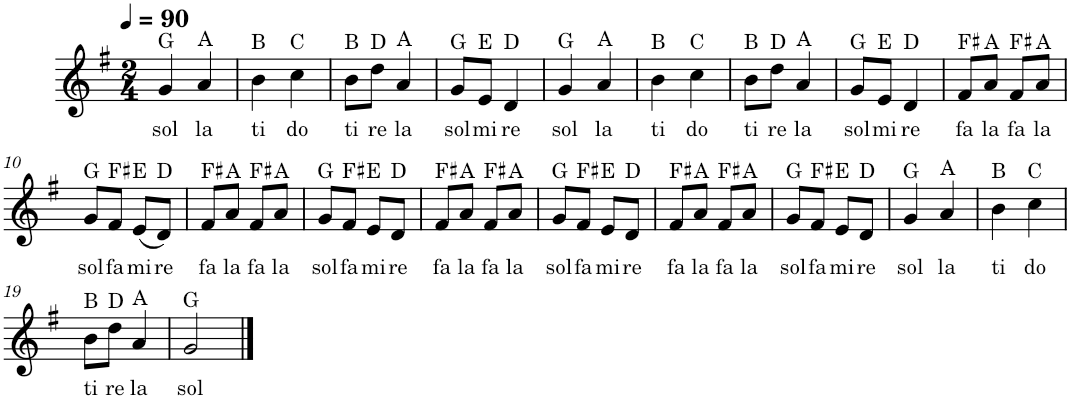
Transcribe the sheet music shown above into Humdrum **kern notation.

**kern	**text
*part1	*part1
*staff1	*staff1
*I"Piano	*
*I'Pno.	*
*clefG2	*
*k[f#]	*
*M2/4	*
*MM90	*
=1	=1
!LO:TX:a:t=G	!
!	!LO:LY:b
4g/	sol
!LO:TX:a:t=A	!
!	!LO:LY:b
4a/	la
=2	=2
!LO:TX:a:t=B	!
!	!LO:LY:b
4b\	ti
!LO:TX:a:t=C	!
!	!LO:LY:b
4cc\	do
=3	=3
!LO:TX:a:t=B	!
!	!LO:LY:b
8b\L	ti
!LO:TX:a:t=D	!
!	!LO:LY:b
8dd\J	re
!LO:TX:a:t=A	!
!	!LO:LY:b
4a/	la
=4	=4
!LO:TX:a:t=G	!
!	!LO:LY:b
8g/L	sol
!LO:TX:a:t=E	!
!	!LO:LY:b
8e/J	mi
!LO:TX:a:t=D	!
!	!LO:LY:b
4d/	re
=5	=5
!LO:TX:a:t=G	!
!	!LO:LY:b
4g/	sol
!LO:TX:a:t=A	!
!	!LO:LY:b
4a/	la
=6	=6
!LO:TX:a:t=B	!
!	!LO:LY:b
4b\	ti
!LO:TX:a:t=C	!
!	!LO:LY:b
4cc\	do
=7	=7
!LO:TX:a:t=B	!
!	!LO:LY:b
8b\L	ti
!LO:TX:a:t=D	!
!	!LO:LY:b
8dd\J	re
!LO:TX:a:t=A	!
!	!LO:LY:b
4a/	la
=8	=8
!LO:TX:a:t=G	!
!	!LO:LY:b
8g/L	sol
!LO:TX:a:t=E	!
!	!LO:LY:b
8e/J	mi
!LO:TX:a:t=D	!
!	!LO:LY:b
4d/	re
=9	=9
!LO:TX:a:t=F♯	!
!	!LO:LY:b
8f#/L	fa
!LO:TX:a:t=A	!
!	!LO:LY:b
8a/J	la
!LO:TX:a:t=F♯	!
!	!LO:LY:b
8f#/L	fa
!LO:TX:a:t=A	!
!	!LO:LY:b
8a/J	la
!!LO:LB:g=z
=10	=10
!LO:TX:a:t=G	!
!	!LO:LY:b
8g/L	sol
!LO:TX:a:t=F♯	!
!	!LO:LY:b
8f#/J	fa
!LO:TX:a:t=E	!
!	!LO:LY:b
(8e/L	mi
!LO:TX:a:t=D	!
!	!LO:LY:b
8d/J)	re
=11	=11
!LO:TX:a:t=F♯	!
!	!LO:LY:b
8f#/L	fa
!LO:TX:a:t=A	!
!	!LO:LY:b
8a/J	la
!LO:TX:a:t=F♯	!
!	!LO:LY:b
8f#/L	fa
!LO:TX:a:t=A	!
!	!LO:LY:b
8a/J	la
=12	=12
!LO:TX:a:t=G	!
!	!LO:LY:b
8g/L	sol
!LO:TX:a:t=F♯	!
!	!LO:LY:b
8f#/J	fa
!LO:TX:a:t=E	!
!	!LO:LY:b
8e/L	mi
!LO:TX:a:t=D	!
!	!LO:LY:b
8d/J	re
=13	=13
!LO:TX:a:t=F♯	!
!	!LO:LY:b
8f#/L	fa
!LO:TX:a:t=A	!
!	!LO:LY:b
8a/J	la
!LO:TX:a:t=F♯	!
!	!LO:LY:b
8f#/L	fa
!LO:TX:a:t=A	!
!	!LO:LY:b
8a/J	la
=14	=14
!LO:TX:a:t=G	!
!	!LO:LY:b
8g/L	sol
!LO:TX:a:t=F♯	!
!	!LO:LY:b
8f#/J	fa
!LO:TX:a:t=E	!
!	!LO:LY:b
8e/L	mi
!LO:TX:a:t=D	!
!	!LO:LY:b
8d/J	re
=15	=15
!LO:TX:a:t=F♯	!
!	!LO:LY:b
8f#/L	fa
!LO:TX:a:t=A	!
!	!LO:LY:b
8a/J	la
!LO:TX:a:t=F♯	!
!	!LO:LY:b
8f#/L	fa
!LO:TX:a:t=A	!
!	!LO:LY:b
8a/J	la
=16	=16
!LO:TX:a:t=G	!
!	!LO:LY:b
8g/L	sol
!LO:TX:a:t=F♯	!
!	!LO:LY:b
8f#/J	fa
!LO:TX:a:t=E	!
!	!LO:LY:b
8e/L	mi
!LO:TX:a:t=D	!
!	!LO:LY:b
8d/J	re
=17	=17
!LO:TX:a:t=G	!
!	!LO:LY:b
4g/	sol
!LO:TX:a:t=A	!
!	!LO:LY:b
4a/	la
=18	=18
!LO:TX:a:t=B	!
!	!LO:LY:b
4b\	ti
!LO:TX:a:t=C	!
!	!LO:LY:b
4cc\	do
!!LO:LB:g=z
=19	=19
!LO:TX:a:t=B	!
!	!LO:LY:b
8b\L	ti
!LO:TX:a:t=D	!
!	!LO:LY:b
8dd\J	re
!LO:TX:a:t=A	!
!	!LO:LY:b
4a/	la
=20	=20
!LO:TX:a:t=G	!
!	!LO:LY:b
2g/	sol
==	==
*-	*-
